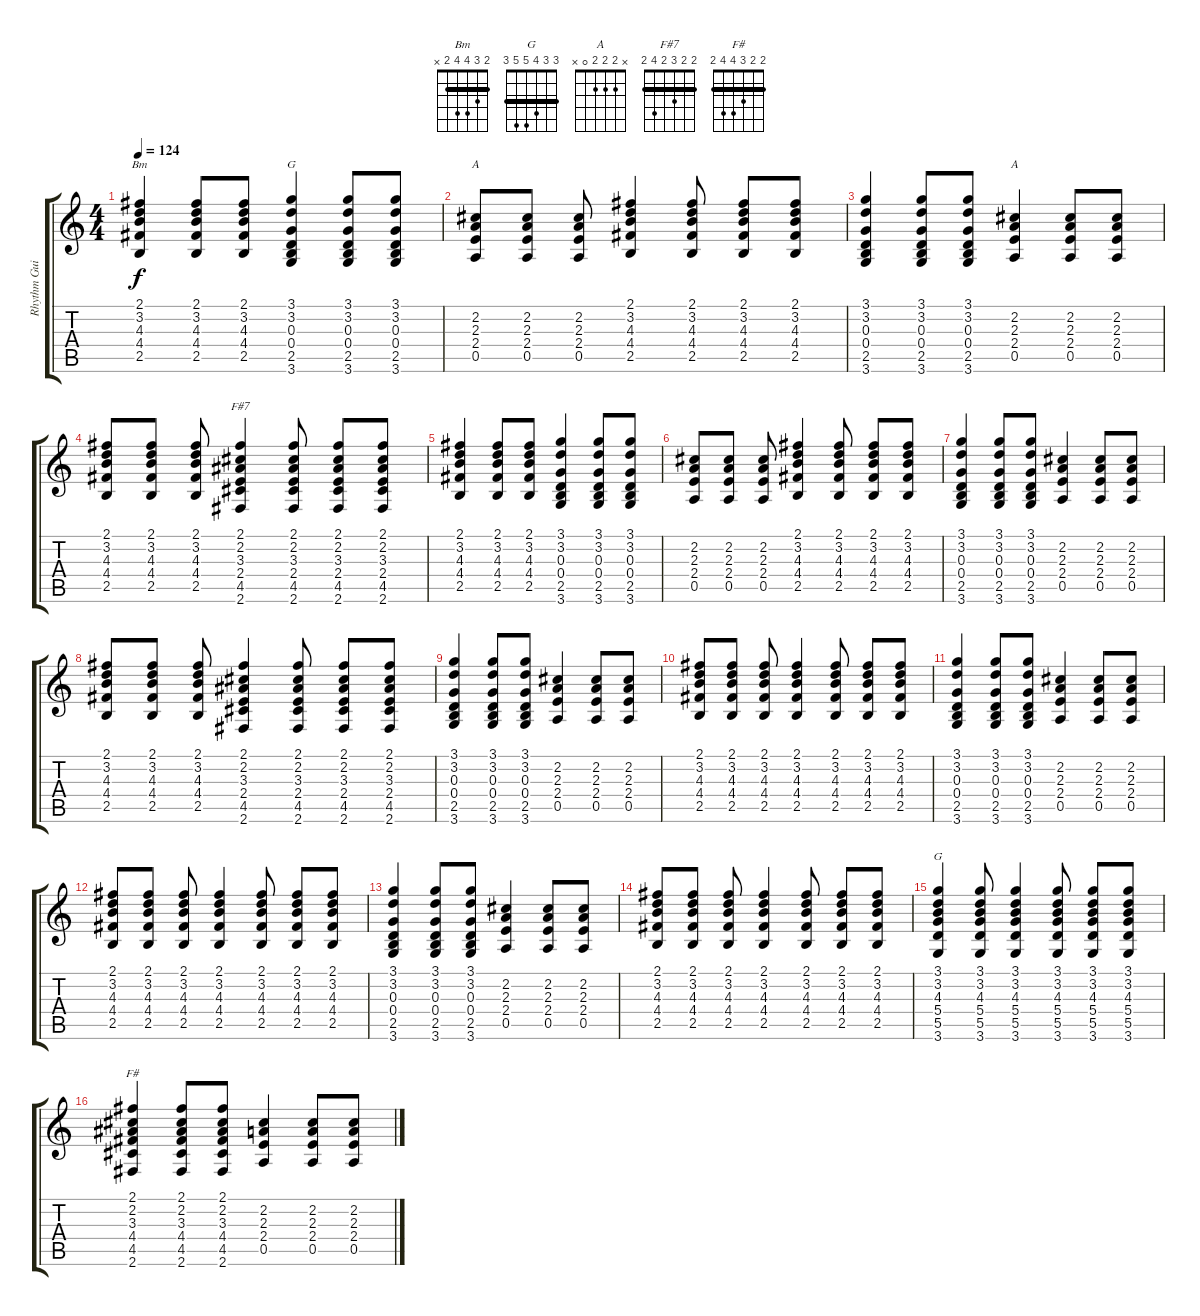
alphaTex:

\track ("Rhythm Guitar" "Rhythm Gui") {instrument acousticguitarsteel}
\staff {score tabs}
\tuning (E4 B3 G3 D3 A2 E2) {hide}
\chord ("Bm" 2 3 4 4 2 x) {barre 2}
\chord ("G" 3 3 0 0 2 3) {barre 3}
\chord ("A" 0 2 2 2 0 x)
\chord ("A" x 2 2 2 0 x)
\chord ("F#7" 2 2 3 2 4 2) {barre 2}
\chord ("G" 3 3 4 5 5 3) {barre 3}
\chord ("F#" 2 2 3 4 4 2) {barre 2}
\ts (4 4)
\tempo 124
\clef g2
\ks c
(2.1 3.2 4.3 4.4 2.5).4{ch "Bm" dy f} (2.1 3.2 4.3 4.4 2.5).8 (2.1 3.2 4.3 4.4 2.5).8 (3.1 3.2 0.3 0.4 2.5 3.6).4{ch "G"} (3.1 3.2 0.3 0.4 2.5 3.6).8 (3.1 3.2 0.3 0.4 2.5 3.6).8 |
(2.2 2.3 2.4 0.5).8{ch "A"} (2.2 2.3 2.4 0.5).8 (2.2 2.3 2.4 0.5).8 (2.1 3.2 4.3 4.4 2.5).4 (2.1 3.2 4.3 4.4 2.5).8 (2.1 3.2 4.3 4.4 2.5).8 (2.1 3.2 4.3 4.4 2.5).8 |
(3.1 3.2 0.3 0.4 2.5 3.6).4 (3.1 3.2 0.3 0.4 2.5 3.6).8 (3.1 3.2 0.3 0.4 2.5 3.6).8 (2.2 2.3 2.4 0.5).4{ch "A"} (2.2 2.3 2.4 0.5).8 (2.2 2.3 2.4 0.5).8 |
(2.1 3.2 4.3 4.4 2.5).8 (2.1 3.2 4.3 4.4 2.5).8 (2.1 3.2 4.3 4.4 2.5).8 (2.1 2.2 3.3 2.4 4.5 2.6).4{ch "F#7"} (2.1 2.2 3.3 2.4 4.5 2.6).8 (2.1 2.2 3.3 2.4 4.5 2.6).8 (2.1 2.2 3.3 2.4 4.5 2.6).8 |
(2.1 3.2 4.3 4.4 2.5).4 (2.1 3.2 4.3 4.4 2.5).8 (2.1 3.2 4.3 4.4 2.5).8 (3.1 3.2 0.3 0.4 2.5 3.6).4 (3.1 3.2 0.3 0.4 2.5 3.6).8 (3.1 3.2 0.3 0.4 2.5 3.6).8 |
(2.2 2.3 2.4 0.5).8 (2.2 2.3 2.4 0.5).8 (2.2 2.3 2.4 0.5).8 (2.1 3.2 4.3 4.4 2.5).4 (2.1 3.2 4.3 4.4 2.5).8 (2.1 3.2 4.3 4.4 2.5).8 (2.1 3.2 4.3 4.4 2.5).8 |
(3.1 3.2 0.3 0.4 2.5 3.6).4 (3.1 3.2 0.3 0.4 2.5 3.6).8 (3.1 3.2 0.3 0.4 2.5 3.6).8 (2.2 2.3 2.4 0.5).4 (2.2 2.3 2.4 0.5).8 (2.2 2.3 2.4 0.5).8 |
(2.1 3.2 4.3 4.4 2.5).8 (2.1 3.2 4.3 4.4 2.5).8 (2.1 3.2 4.3 4.4 2.5).8 (2.1 2.2 3.3 2.4 4.5 2.6).4 (2.1 2.2 3.3 2.4 4.5 2.6).8 (2.1 2.2 3.3 2.4 4.5 2.6).8 (2.1 2.2 3.3 2.4 4.5 2.6).8 |
(3.1 3.2 0.3 0.4 2.5 3.6).4 (3.1 3.2 0.3 0.4 2.5 3.6).8 (3.1 3.2 0.3 0.4 2.5 3.6).8 (2.2 2.3 2.4 0.5).4 (2.2 2.3 2.4 0.5).8 (2.2 2.3 2.4 0.5).8 |
(2.1 3.2 4.3 4.4 2.5).8 (2.1 3.2 4.3 4.4 2.5).8 (2.1 3.2 4.3 4.4 2.5).8 (2.1 3.2 4.3 4.4 2.5).4 (2.1 3.2 4.3 4.4 2.5).8 (2.1 3.2 4.3 4.4 2.5).8 (2.1 3.2 4.3 4.4 2.5).8 |
(3.1 3.2 0.3 0.4 2.5 3.6).4 (3.1 3.2 0.3 0.4 2.5 3.6).8 (3.1 3.2 0.3 0.4 2.5 3.6).8 (2.2 2.3 2.4 0.5).4 (2.2 2.3 2.4 0.5).8 (2.2 2.3 2.4 0.5).8 |
(2.1 3.2 4.3 4.4 2.5).8 (2.1 3.2 4.3 4.4 2.5).8 (2.1 3.2 4.3 4.4 2.5).8 (2.1 3.2 4.3 4.4 2.5).4 (2.1 3.2 4.3 4.4 2.5).8 (2.1 3.2 4.3 4.4 2.5).8 (2.1 3.2 4.3 4.4 2.5).8 |
(3.1 3.2 0.3 0.4 2.5 3.6).4 (3.1 3.2 0.3 0.4 2.5 3.6).8 (3.1 3.2 0.3 0.4 2.5 3.6).8 (2.2 2.3 2.4 0.5).4 (2.2 2.3 2.4 0.5).8 (2.2 2.3 2.4 0.5).8 |
(2.1 3.2 4.3 4.4 2.5).8 (2.1 3.2 4.3 4.4 2.5).8 (2.1 3.2 4.3 4.4 2.5).8 (2.1 3.2 4.3 4.4 2.5).4 (2.1 3.2 4.3 4.4 2.5).8 (2.1 3.2 4.3 4.4 2.5).8 (2.1 3.2 4.3 4.4 2.5).8 |
(3.1 3.2 4.3 5.4 5.5 3.6).4{ch "G"} (3.1 3.2 4.3 5.4 5.5 3.6).8 (3.1 3.2 4.3 5.4 5.5 3.6).4 (3.1 3.2 4.3 5.4 5.5 3.6).8 (3.1 3.2 4.3 5.4 5.5 3.6).8 (3.1 3.2 4.3 5.4 5.5 3.6).8 |
(2.1 2.2 3.3 4.4 4.5 2.6).4{ch "F#"} (2.1 2.2 3.3 4.4 4.5 2.6).8 (2.1 2.2 3.3 4.4 4.5 2.6).8 (2.2 2.3 2.4 0.5).4 (2.2 2.3 2.4 0.5).8 (2.2 2.3 2.4 0.5).8
